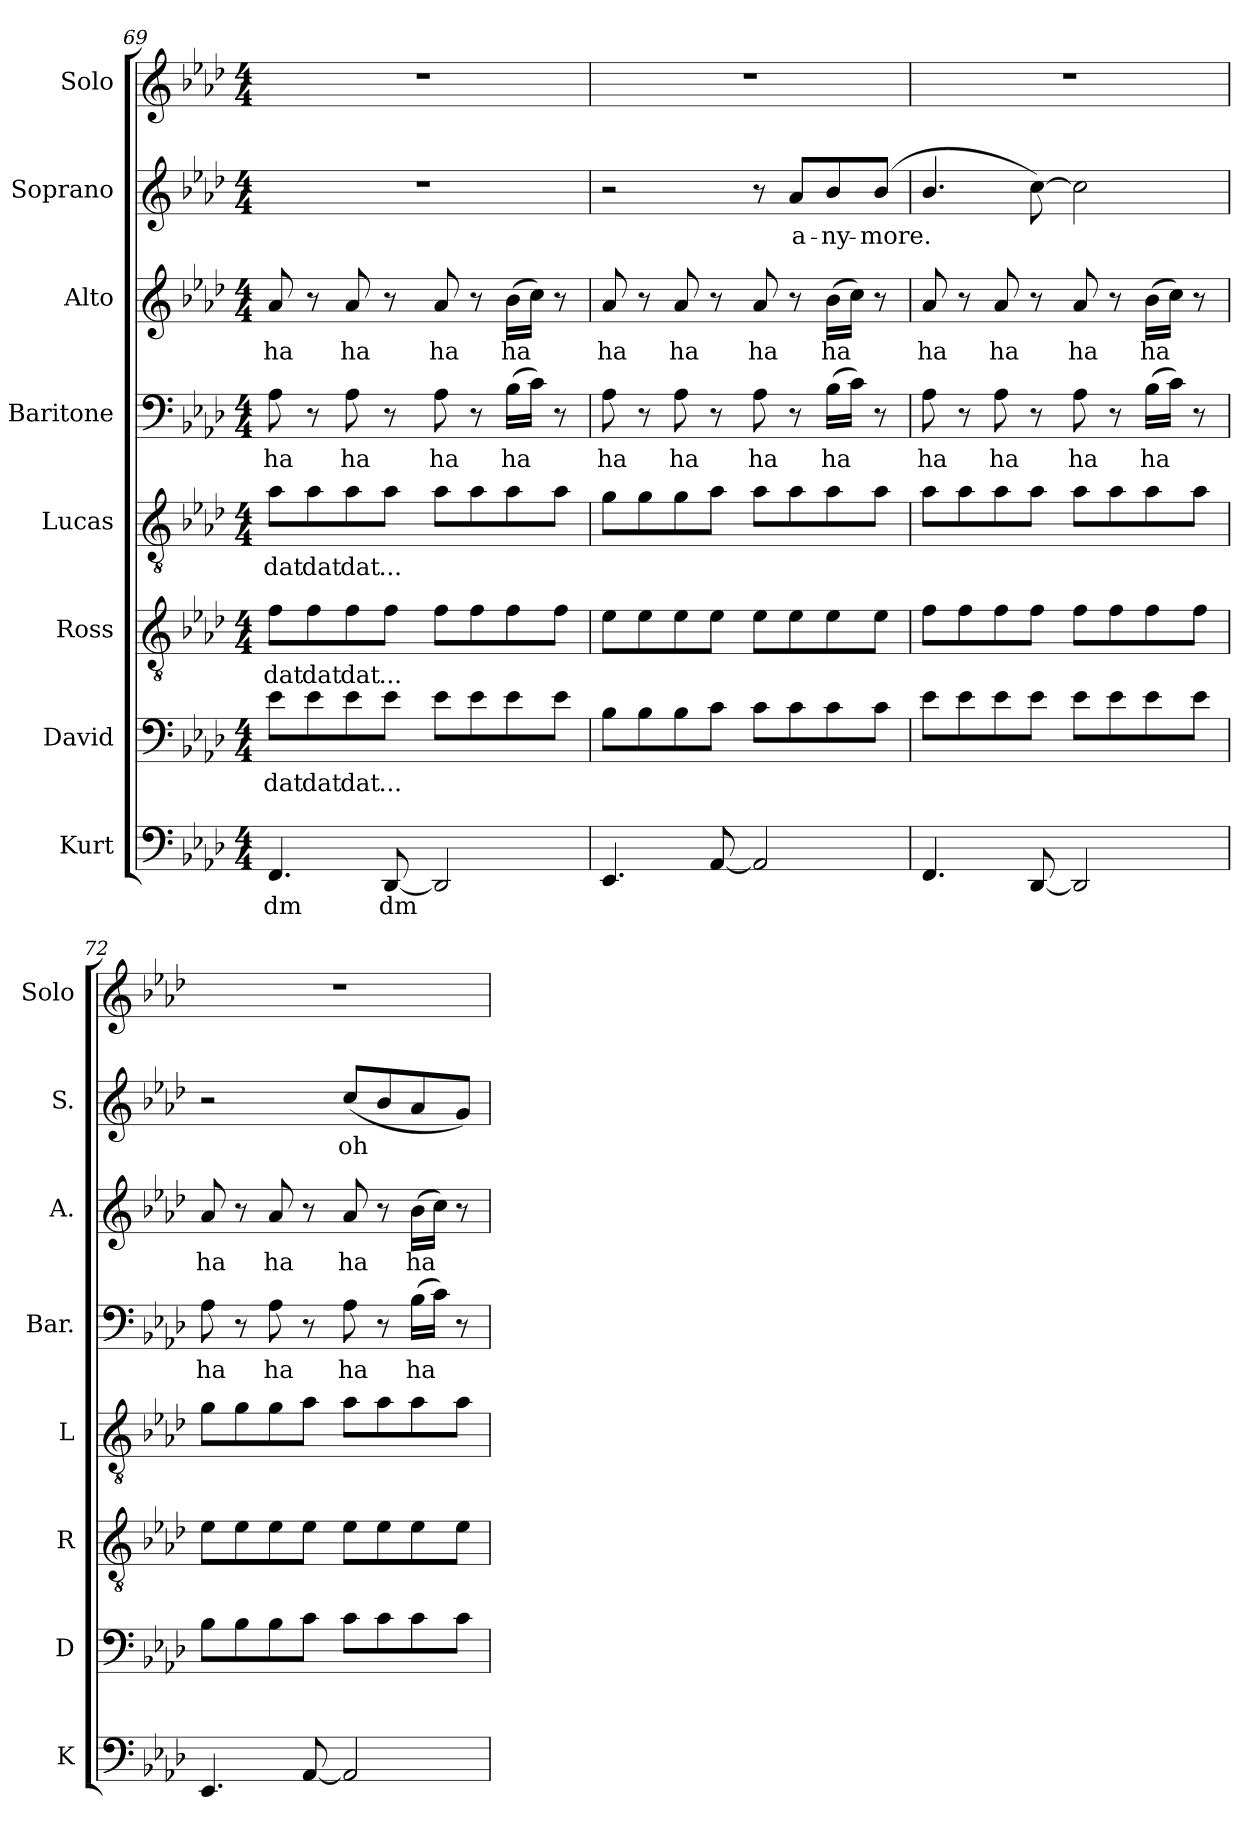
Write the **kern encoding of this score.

**kern	**text	**kern	**text	**kern	**text	**kern	**text	**kern	**text	**kern	**text	**kern	**text	**kern
*part8	*part8	*part7	*part7	*part6	*part6	*part5	*part5	*part4	*part4	*part3	*part3	*part2	*part2	*part1
*staff8	*staff8	*staff7	*staff7	*staff6	*staff6	*staff5	*staff5	*staff4	*staff4	*staff3	*staff3	*staff2	*staff2	*staff1
*I"Kurt	*	*I"David	*	*I"Ross	*	*I"Lucas	*	*I"Baritone	*	*I"Alto	*	*I"Soprano	*	*I"Solo
*I'K	*	*I'D	*	*I'R	*	*I'L	*	*I'Bar.	*	*I'A.	*	*I'S.	*	*I'Solo
*clefF4	*	*clefF4	*	*clefGv2	*	*clefGv2	*	*clefF4	*	*clefG2	*	*clefG2	*	*clefG2
*k[b-e-a-d-]	*	*k[b-e-a-d-]	*	*k[b-e-a-d-]	*	*k[b-e-a-d-]	*	*k[b-e-a-d-]	*	*k[b-e-a-d-]	*	*k[b-e-a-d-]	*	*k[b-e-a-d-]
*M4/4	*	*M4/4	*	*M4/4	*	*M4/4	*	*M4/4	*	*M4/4	*	*M4/4	*	*M4/4
=69	=69	=69	=69	=69	=69	=69	=69	=69	=69	=69	=69	=69	=69	=69
4.FF/	dm	8e-\L	dat	8f\L	dat	8a-\L	dat	8A-\	ha	8a-/	ha	1r	.	1r
.	.	8e-\	dat	8f\	dat	8a-\	dat	8r	.	8r	.	.	.	.
.	.	8e-\	dat	8f\	dat	8a-\	dat	8A-\	ha	8a-/	ha	.	.	.
[8DD-/	dm	8e-\J	...	8f\J	...	8a-\J	...	8r	.	8r	.	.	.	.
2DD-/]	.	8e-\L	.	8f\L	.	8a-\L	.	8A-\	ha	8a-/	ha	.	.	.
.	.	8e-\	.	8f\	.	8a-\	.	8r	.	8r	.	.	.	.
.	.	8e-\	.	8f\	.	8a-\	.	(16B-\LL	ha	(16b-\LL	ha	.	.	.
.	.	.	.	.	.	.	.	16c\JJ)	.	16cc\JJ)	.	.	.	.
.	.	8e-\J	.	8f\J	.	8a-\J	.	8r	.	8r	.	.	.	.
=70	=70	=70	=70	=70	=70	=70	=70	=70	=70	=70	=70	=70	=70	=70
4.EE-/	.	8B-\L	.	8e-\L	.	8g\L	.	8A-\	ha	8a-/	ha	2r	.	1r
.	.	8B-\	.	8e-\	.	8g\	.	8r	.	8r	.	.	.	.
.	.	8B-\	.	8e-\	.	8g\	.	8A-\	ha	8a-/	ha	.	.	.
[8AA-/	.	8c\J	.	8e-\J	.	8a-\J	.	8r	.	8r	.	.	.	.
2AA-/]	.	8c\L	.	8e-\L	.	8a-\L	.	8A-\	ha	8a-/	ha	8r	.	.
.	.	8c\	.	8e-\	.	8a-\	.	8r	.	8r	.	8a-/L	a-	.
.	.	8c\	.	8e-\	.	8a-\	.	(16B-\LL	ha	(16b-\LL	ha	8b-/	-ny-	.
.	.	.	.	.	.	.	.	16c\JJ)	.	16cc\JJ)	.	.	.	.
.	.	8c\J	.	8e-\J	.	8a-\J	.	8r	.	8r	.	(8b-/J	-more.	.
!!LO:PB:g=z
=71	=71	=71	=71	=71	=71	=71	=71	=71	=71	=71	=71	=71	=71	=71
4.FF/	.	8e-\L	.	8f\L	.	8a-\L	.	8A-\	ha	8a-/	ha	4.b-/	.	1r
.	.	8e-\	.	8f\	.	8a-\	.	8r	.	8r	.	.	.	.
.	.	8e-\	.	8f\	.	8a-\	.	8A-\	ha	8a-/	ha	.	.	.
[8DD-/	.	8e-\J	.	8f\J	.	8a-\J	.	8r	.	8r	.	[8cc\)	.	.
2DD-/]	.	8e-\L	.	8f\L	.	8a-\L	.	8A-\	ha	8a-/	ha	2cc\]	.	.
.	.	8e-\	.	8f\	.	8a-\	.	8r	.	8r	.	.	.	.
.	.	8e-\	.	8f\	.	8a-\	.	(16B-\LL	ha	(16b-\LL	ha	.	.	.
.	.	.	.	.	.	.	.	16c\JJ)	.	16cc\JJ)	.	.	.	.
.	.	8e-\J	.	8f\J	.	8a-\J	.	8r	.	8r	.	.	.	.
=72	=72	=72	=72	=72	=72	=72	=72	=72	=72	=72	=72	=72	=72	=72
4.EE-/	.	8B-\L	.	8e-\L	.	8g\L	.	8A-\	ha	8a-/	ha	2r	.	1r
.	.	8B-\	.	8e-\	.	8g\	.	8r	.	8r	.	.	.	.
.	.	8B-\	.	8e-\	.	8g\	.	8A-\	ha	8a-/	ha	.	.	.
[8AA-/	.	8c\J	.	8e-\J	.	8a-\J	.	8r	.	8r	.	.	.	.
2AA-/]	.	8c\L	.	8e-\L	.	8a-\L	.	8A-\	ha	8a-/	ha	(8cc/L	oh	.
.	.	8c\	.	8e-\	.	8a-\	.	8r	.	8r	.	8b-/	.	.
.	.	8c\	.	8e-\	.	8a-\	.	(16B-\LL	ha	(16b-\LL	ha	8a-/	.	.
.	.	.	.	.	.	.	.	16c\JJ)	.	16cc\JJ)	.	.	.	.
.	.	8c\J	.	8e-\J	.	8a-\J	.	8r	.	8r	.	8g/J)	.	.
=	=	=	=	=	=	=	=	=	=	=	=	=	=	=
*-	*-	*-	*-	*-	*-	*-	*-	*-	*-	*-	*-	*-	*-	*-
